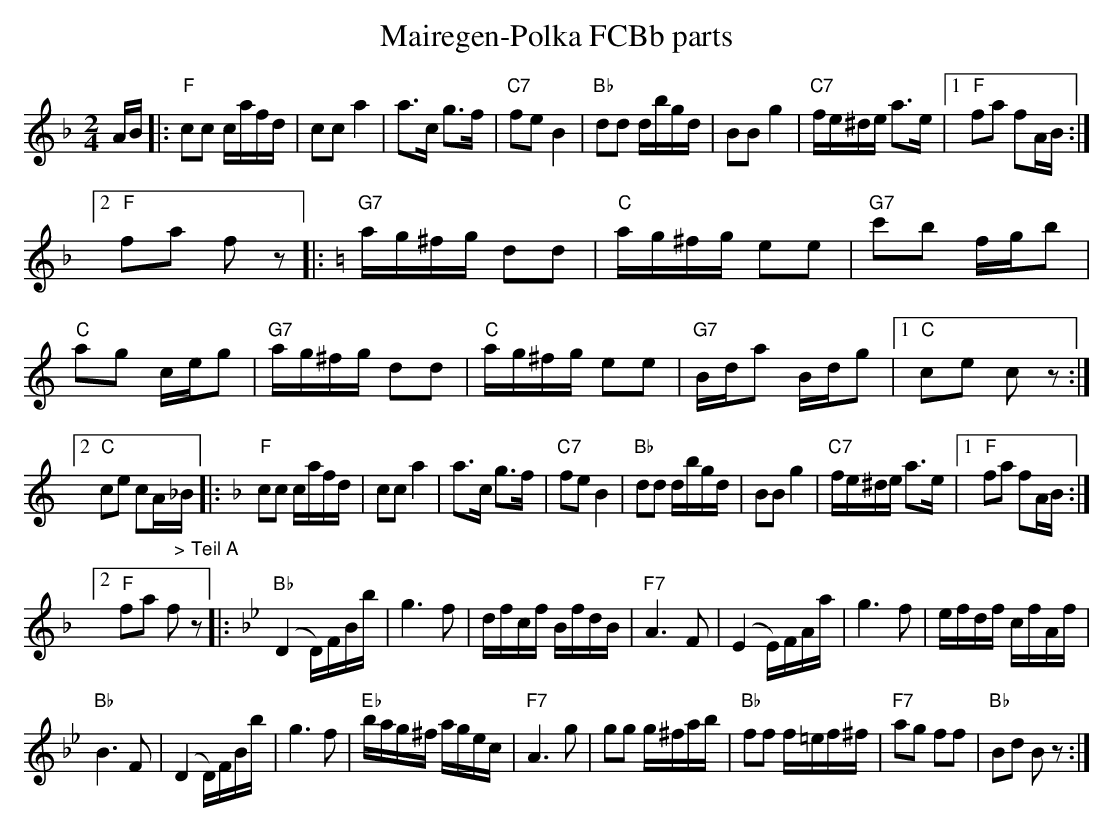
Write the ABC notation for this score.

X:1
T:Mairegen-Polka FCBb parts
M:2/4
L:1/16
K:F
AB |: "F"c2c2 cafd | c2c2 a4 | a3c g3f | "C7"f2e2 B4 | "Bb"d2d2 dbgd | B2B2 g4 | "C7"fe^de a3e |1 "F"f2a2 f2AB :|2
"F"f2a2 f2z2 |: [K:C] "G7"ag^fg d2d2 | "C"ag^fg e2e2 | "G7"c'2b2 fgb2 | "C"a2g2 ceg2 | "G7"ag^fg d2d2 | "C"ag^fg e2e2 | "G7"Bda2 Bdg2 |1 "C"c2e2 c2z2 :|2
"C"c2e2 c2A"_> Teil A"_B |: [K:F] "F"c2c2 cafd | c2c2 a4 | a3c g3f | "C7"f2e2 B4 | "Bb"d2d2 dbgd | B2B2 g4 | "C7"fe^de a3e |1 "F"f2a2 f2AB :|2
"F"f2a2 f2z2 |: [K:Bb] "Bb"(D4D)FBb | g6f2 | dfcf BfdB | "F7"A6F2 | (E4E)FAa | g6f2 | efdf cfAf |
"Bb"B6F2 | (D4D)FBb | g6f2 | "Eb"bag^f agec | "F7"A6g2 | g2g2 g^fab | "Bb"f2f2 f=ef^f | "F7"a2g2 f2f2 | "Bb"B2d2 B2z2 :|
